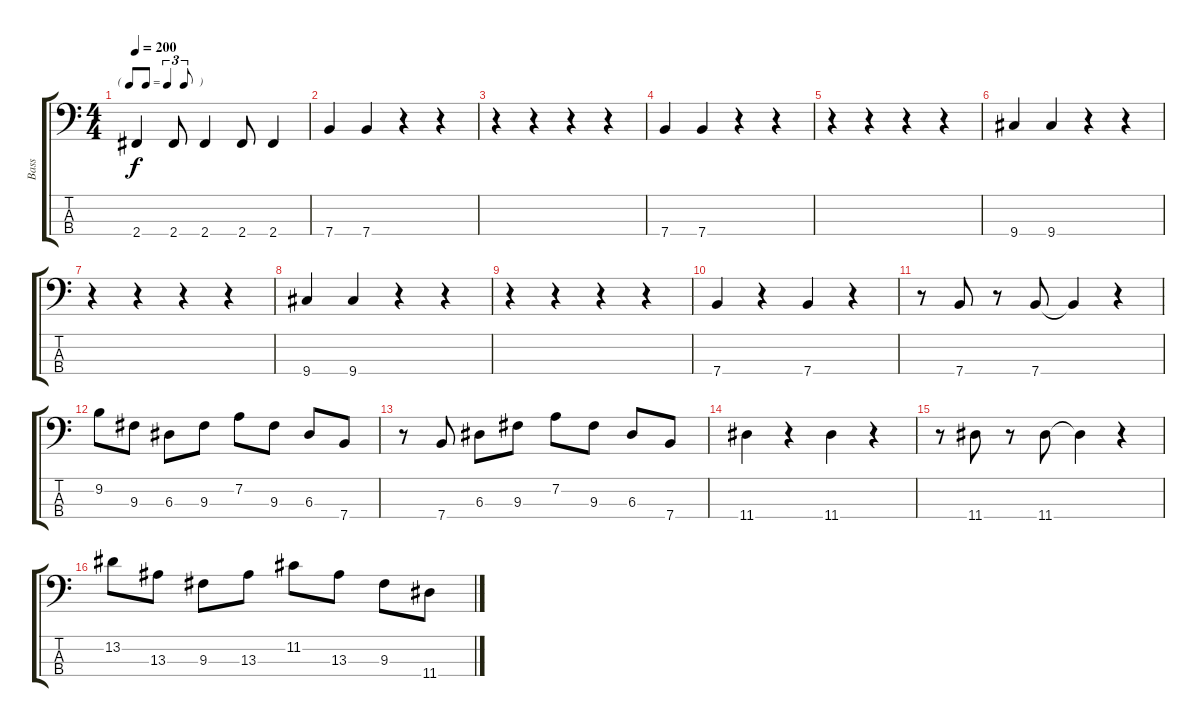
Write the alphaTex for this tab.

\track ("Bass" "Bass") {instrument electricbassfinger}
\staff {score tabs}
\tuning (G2 D2 A1 E1) {hide}
\ts (4 4)
\tf triplet8th
\tempo 200
\clef f4
\ks c
2.4.4{dy f} 2.4.8 2.4.4 2.4.8 2.4.4 |
7.4.4 7.4.4 r.4 r.4 |
r.4 r.4 r.4 r.4 |
7.4.4 7.4.4 r.4 r.4 |
r.4 r.4 r.4 r.4 |
9.4.4 9.4.4 r.4 r.4 |
r.4 r.4 r.4 r.4 |
9.4.4 9.4.4 r.4 r.4 |
r.4 r.4 r.4 r.4 |
7.4.4 r.4 7.4.4 r.4 |
r.8 7.4.8 r.8 7.4.8 7.4{t}.4 r.4 |
9.2.8 9.3.8 6.3.8 9.3.8 7.2.8 9.3.8 6.3.8 7.4.8 |
r.8 7.4.8 6.3.8 9.3.8 7.2.8 9.3.8 6.3.8 7.4.8 |
11.4.4 r.4 11.4.4 r.4 |
r.8 11.4.8 r.8 11.4.8 11.4{t}.4 r.4 |
13.2.8 13.3.8 9.3.8 13.3.8 11.2.8 13.3.8 9.3.8 11.4.8
